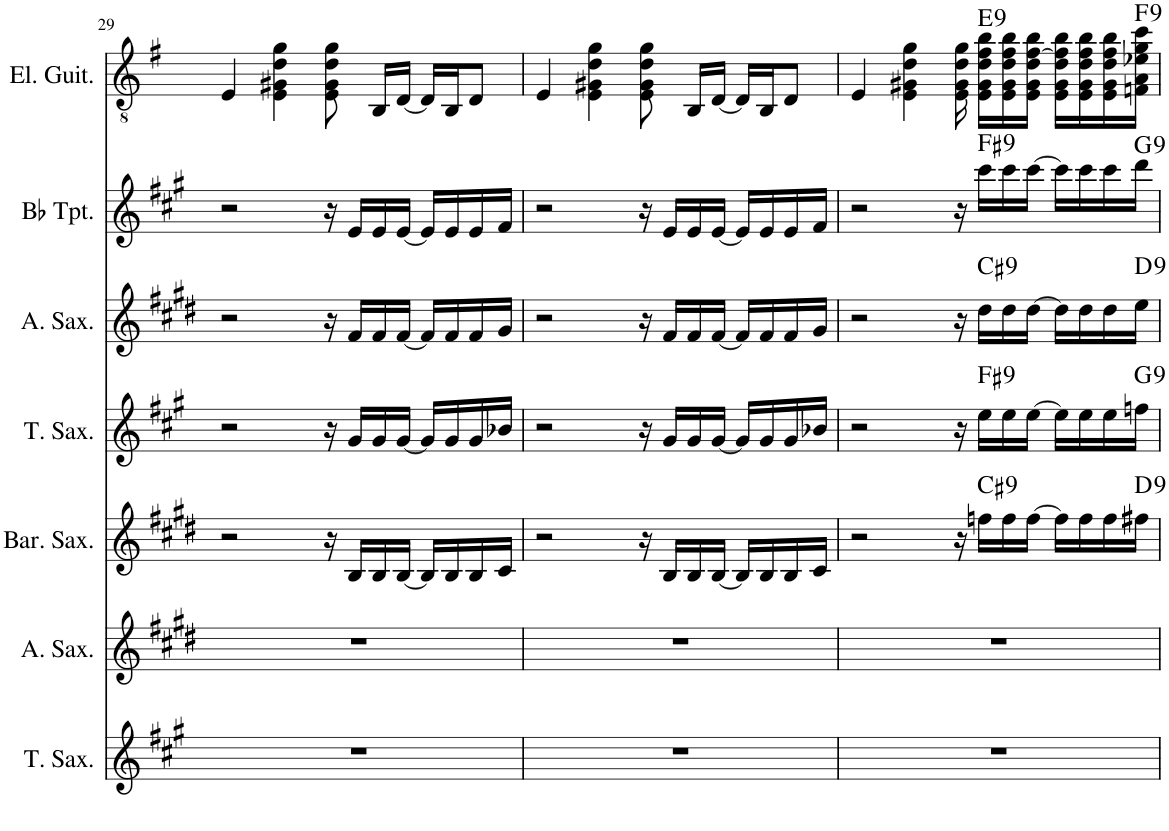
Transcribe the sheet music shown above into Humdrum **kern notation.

**kern	**kern	**kern	**harte	**kern	**harte	**kern	**harte	**kern	**harte	**kern	**harte
*part7	*part6	*part5	*part5	*part4	*part4	*part3	*part3	*part2	*part2	*part1	*part1
*staff7	*staff6	*staff5	*	*staff4	*	*staff3	*	*staff2	*	*staff1	*
*I"Lead Tenor Saxophone	*I"Lead Alto Saxophone	*I"Baritone Saxophone	*	*I"Tenor Saxophone	*	*I"Alto Saxophone	*	*I"Bb Trumpet	*	*I"Electric Guitar	*
*I'T. Sax.	*I'A. Sax.	*I'Bar. Sax.	*	*I'T. Sax.	*	*I'A. Sax.	*	*I'Bb Tpt.	*	*I'El. Guit.	*
!!LO:PB:g=z
*clefG2	*clefG2	*clefG2	*	*clefG2	*	*clefG2	*	*clefG2	*	*clefGv2	*
*Trd8c14	*Trd5c9	*Trd12c21	*	*Trd8c14	*	*Trd5c9	*	*Trd1c2	*	*	*
*k[f#c#g#]	*k[f#c#g#d#]	*k[f#c#g#d#]	*	*k[f#c#g#]	*	*k[f#c#g#d#]	*	*k[f#c#g#]	*	*k[f#]	*
*M4/4	*M4/4	*M4/4	*	*M4/4	*	*M4/4	*	*M4/4	*	*M4/4	*
=29	=29	=29	=29	=29	=29	=29	=29	=29	=29	=29	=29
1r	1r	2r	.	2r	.	2r	.	2r	.	4E/	.
.	.	.	.	.	.	.	.	.	.	4E\ 4G#X\ 4d\ 4g\	.
.	.	16r	.	16r	.	16r	.	16r	.	8E\ 8G#\ 8d\ 8g\	.
.	.	16B/LL	.	16g#/LL	.	16f#/LL	.	16e/LL	.	.	.
.	.	16B/	.	16g#/	.	16f#/	.	16e/	.	16BB/LL	.
.	.	[16B/JJ	.	[16g#/JJ	.	[16f#/JJ	.	[16e/JJ	.	[16D/JJ	.
.	.	16B/LL]	.	16g#/LL]	.	16f#/LL]	.	16e/LL]	.	16D/LL]	.
.	.	16B/	.	16g#/	.	16f#/	.	16e/	.	16BB/J	.
.	.	16B/	.	16g#/	.	16f#/	.	16e/	.	8D/J	.
.	.	16c#/JJ	.	16b-X/JJ	.	16g#/JJ	.	16f#/JJ	.	.	.
=30	=30	=30	=30	=30	=30	=30	=30	=30	=30	=30	=30
1r	1r	2r	.	2r	.	2r	.	2r	.	4E/	.
.	.	.	.	.	.	.	.	.	.	4E\ 4G#X\ 4d\ 4g\	.
.	.	16r	.	16r	.	16r	.	16r	.	8E\ 8G#\ 8d\ 8g\	.
.	.	16B/LL	.	16g#/LL	.	16f#/LL	.	16e/LL	.	.	.
.	.	16B/	.	16g#/	.	16f#/	.	16e/	.	16BB/LL	.
.	.	[16B/JJ	.	[16g#/JJ	.	[16f#/JJ	.	[16e/JJ	.	[16D/JJ	.
.	.	16B/LL]	.	16g#/LL]	.	16f#/LL]	.	16e/LL]	.	16D/LL]	.
.	.	16B/	.	16g#/	.	16f#/	.	16e/	.	16BB/J	.
.	.	16B/	.	16g#/	.	16f#/	.	16e/	.	8D/J	.
.	.	16c#/JJ	.	16b-X/JJ	.	16g#/JJ	.	16f#/JJ	.	.	.
=31	=31	=31	=31	=31	=31	=31	=31	=31	=31	=31	=31
1r	1r	2r	.	2r	.	2r	.	2r	.	4E/	.
.	.	.	.	.	.	.	.	.	.	4E\ 4G#X\ 4d\ 4g\	.
.	.	16r	.	16r	.	16r	.	16r	.	16E\ 16G#\ 16d\ 16g\	.
!	!	!	!LO:H:kt=9	!	!LO:H:kt=9	!	!LO:H:kt=9	!	!LO:H:kt=9	!	!LO:H:kt=9
.	.	16ffn\LL	C#:9	16ee\LL	F#:9	16dd#\LL	C#:9	16ccc#\LL	F#:9	16E\ 16G#\ 16d\ 16f#\ 16b\LL	E:9
.	.	16ff\	.	16ee\	.	16dd#\	.	16ccc#\	.	16E\ 16G#\ 16d\ 16f#\ 16b\	.
.	.	[16ff\JJ	.	[16ee\JJ	.	[16dd#\JJ	.	[16ccc#\JJ	.	16E\ 16G#\ 16d\ [16f#\ 16b\JJ	.
.	.	16ff\LL]	.	16ee\LL]	.	16dd#\LL]	.	16ccc#\LL]	.	16E\ 16G#\ 16d\ 16f#\] 16b\LL	.
.	.	16ff\	.	16ee\	.	16dd#\	.	16ccc#\	.	16E\ 16G#\ 16d\ 16f#\ 16b\	.
.	.	16ff\	.	16ee\	.	16dd#\	.	16ccc#\	.	16E\ 16G#\ 16d\ 16f#\ 16b\	.
!	!	!	!LO:H:kt=9	!	!LO:H:kt=9	!	!LO:H:kt=9	!	!LO:H:kt=9	!	!LO:H:kt=9
.	.	16ff#X\JJ	D:9	16ffn\JJ	G:9	16ee\JJ	D:9	16ddd\JJ	G:9	16Fn\ 16A\ 16e-X\ 16g\ 16cc\JJ	F:9
=	=	=	=	=	=	=	=	=	=	=	=
*-	*-	*-	*-	*-	*-	*-	*-	*-	*-	*-	*-
